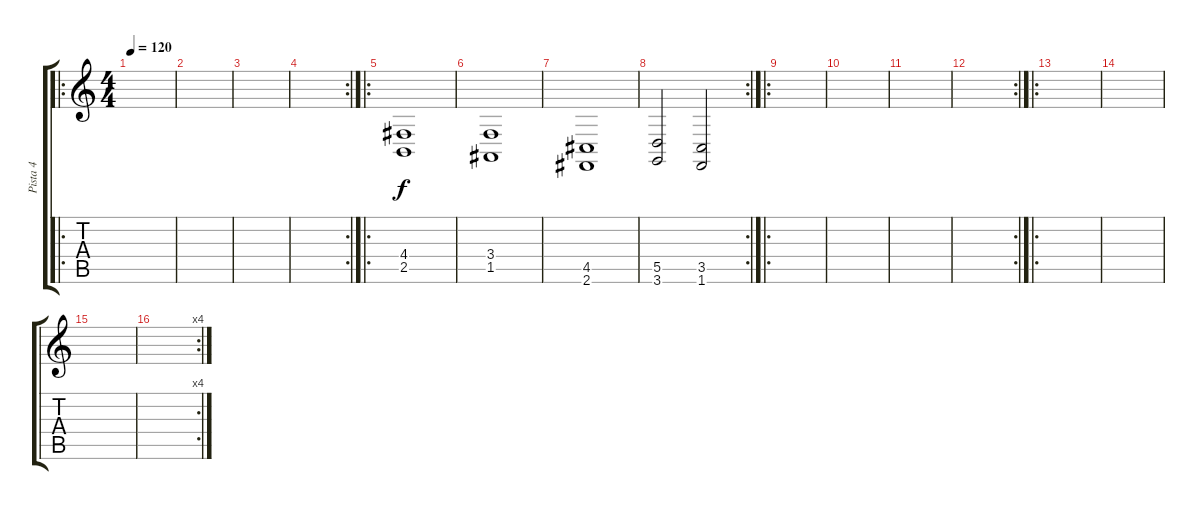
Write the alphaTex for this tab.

\track ("Pista 4" "Pista 4") {instrument fx4atmosphere}
\staff {score tabs}
\tuning (E4 B3 G3 D3 A2 E2) {hide}
\ro
\ts (4 4)
\tempo 120
\clef g2
\ks c
|
|
|
\rc 2
|
\ro
(4.4 2.5).1 |
(3.4 1.5).1 |
(4.5 2.6).1 |
\rc 2
(5.5 3.6).2 (3.5 1.6).2 |
\ro
|
|
|
\rc 2
|
\ro
|
|
|
\rc 4
